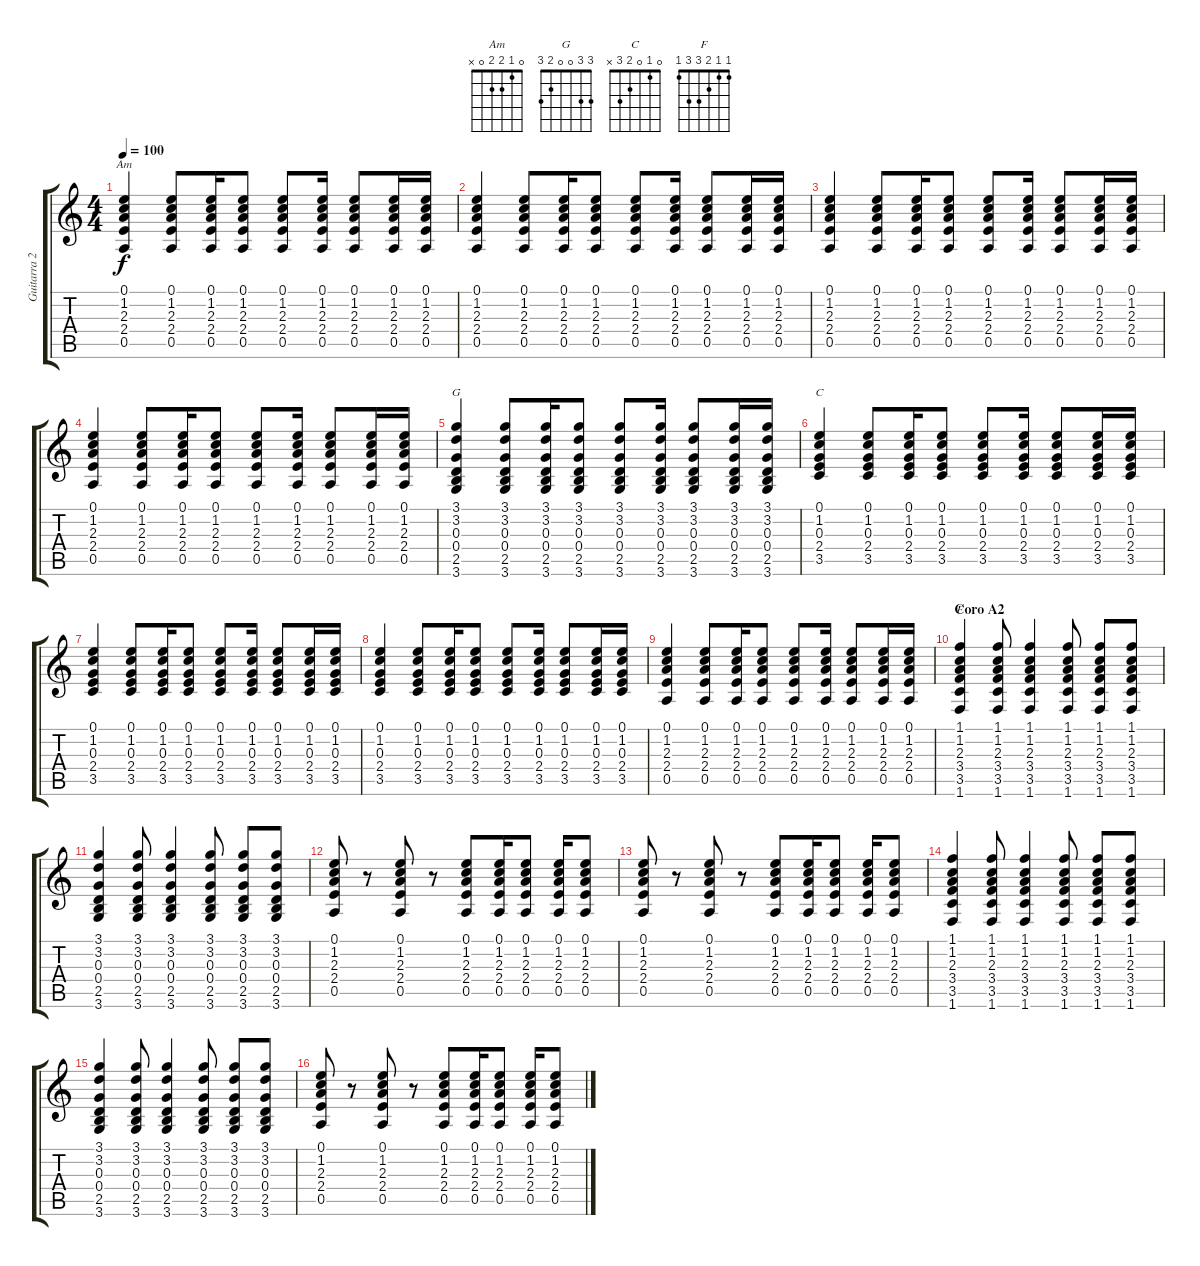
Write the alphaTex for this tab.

\track ("Guitarra 2" "Guitarra 2") {instrument acousticguitarsteel}
\staff {score tabs}
\tuning (E4 B3 G3 D3 A2 E2) {hide}
\chord ("Am" 0 1 2 2 0 x)
\chord ("G" 3 3 0 0 2 3)
\chord ("C" 0 1 0 2 3 x)
\chord ("F" 1 1 2 3 3 1)
\ts (4 4)
\tempo 100
\clef g2
\ks c
(0.1 1.2 2.3 2.4 0.5).4{ch "Am" dy f} (0.1 1.2 2.3 2.4 0.5).8 (0.1 1.2 2.3 2.4 0.5).16 (0.1 1.2 2.3 2.4 0.5).8 (0.1 1.2 2.3 2.4 0.5).8 (0.1 1.2 2.3 2.4 0.5).16 (0.1 1.2 2.3 2.4 0.5).8 (0.1 1.2 2.3 2.4 0.5).16 (0.1 1.2 2.3 2.4 0.5).16 |
(0.1 1.2 2.3 2.4 0.5).4 (0.1 1.2 2.3 2.4 0.5).8 (0.1 1.2 2.3 2.4 0.5).16 (0.1 1.2 2.3 2.4 0.5).8 (0.1 1.2 2.3 2.4 0.5).8 (0.1 1.2 2.3 2.4 0.5).16 (0.1 1.2 2.3 2.4 0.5).8 (0.1 1.2 2.3 2.4 0.5).16 (0.1 1.2 2.3 2.4 0.5).16 |
(0.1 1.2 2.3 2.4 0.5).4 (0.1 1.2 2.3 2.4 0.5).8 (0.1 1.2 2.3 2.4 0.5).16 (0.1 1.2 2.3 2.4 0.5).8 (0.1 1.2 2.3 2.4 0.5).8 (0.1 1.2 2.3 2.4 0.5).16 (0.1 1.2 2.3 2.4 0.5).8 (0.1 1.2 2.3 2.4 0.5).16 (0.1 1.2 2.3 2.4 0.5).16 |
(0.1 1.2 2.3 2.4 0.5).4 (0.1 1.2 2.3 2.4 0.5).8 (0.1 1.2 2.3 2.4 0.5).16 (0.1 1.2 2.3 2.4 0.5).8 (0.1 1.2 2.3 2.4 0.5).8 (0.1 1.2 2.3 2.4 0.5).16 (0.1 1.2 2.3 2.4 0.5).8 (0.1 1.2 2.3 2.4 0.5).16 (0.1 1.2 2.3 2.4 0.5).16 |
(3.1 3.2 0.3 0.4 2.5 3.6).4{ch "G"} (3.1 3.2 0.3 0.4 2.5 3.6).8 (3.1 3.2 0.3 0.4 2.5 3.6).16 (3.1 3.2 0.3 0.4 2.5 3.6).8 (3.1 3.2 0.3 0.4 2.5 3.6).8 (3.1 3.2 0.3 0.4 2.5 3.6).16 (3.1 3.2 0.3 0.4 2.5 3.6).8 (3.1 3.2 0.3 0.4 2.5 3.6).16 (3.1 3.2 0.3 0.4 2.5 3.6).16 |
(0.1 1.2 0.3 2.4 3.5).4{ch "C"} (0.1 1.2 0.3 2.4 3.5).8 (0.1 1.2 0.3 2.4 3.5).16 (0.1 1.2 0.3 2.4 3.5).8 (0.1 1.2 0.3 2.4 3.5).8 (0.1 1.2 0.3 2.4 3.5).16 (0.1 1.2 0.3 2.4 3.5).8 (0.1 1.2 0.3 2.4 3.5).16 (0.1 1.2 0.3 2.4 3.5).16 |
(0.1 1.2 0.3 2.4 3.5).4 (0.1 1.2 0.3 2.4 3.5).8 (0.1 1.2 0.3 2.4 3.5).16 (0.1 1.2 0.3 2.4 3.5).8 (0.1 1.2 0.3 2.4 3.5).8 (0.1 1.2 0.3 2.4 3.5).16 (0.1 1.2 0.3 2.4 3.5).8 (0.1 1.2 0.3 2.4 3.5).16 (0.1 1.2 0.3 2.4 3.5).16 |
(0.1 1.2 0.3 2.4 3.5).4 (0.1 1.2 0.3 2.4 3.5).8 (0.1 1.2 0.3 2.4 3.5).16 (0.1 1.2 0.3 2.4 3.5).8 (0.1 1.2 0.3 2.4 3.5).8 (0.1 1.2 0.3 2.4 3.5).16 (0.1 1.2 0.3 2.4 3.5).8 (0.1 1.2 0.3 2.4 3.5).16 (0.1 1.2 0.3 2.4 3.5).16 |
(0.1 1.2 2.3 2.4 0.5).4 (0.1 1.2 2.3 2.4 0.5).8 (0.1 1.2 2.3 2.4 0.5).16 (0.1 1.2 2.3 2.4 0.5).8 (0.1 1.2 2.3 2.4 0.5).8 (0.1 1.2 2.3 2.4 0.5).16 (0.1 1.2 2.3 2.4 0.5).8 (0.1 1.2 2.3 2.4 0.5).16 (0.1 1.2 2.3 2.4 0.5).16 |
\section ("" "Coro A2")
(1.1 1.2 2.3 3.4 3.5 1.6).4{ch "F"} (1.1 1.2 2.3 3.4 3.5 1.6).8 (1.1 1.2 2.3 3.4 3.5 1.6).4 (1.1 1.2 2.3 3.4 3.5 1.6).8 (1.1 1.2 2.3 3.4 3.5 1.6).8 (1.1 1.2 2.3 3.4 3.5 1.6).8 |
(3.1 3.2 0.3 0.4 2.5 3.6).4 (3.1 3.2 0.3 0.4 2.5 3.6).8 (3.1 3.2 0.3 0.4 2.5 3.6).4 (3.1 3.2 0.3 0.4 2.5 3.6).8 (3.1 3.2 0.3 0.4 2.5 3.6).8 (3.1 3.2 0.3 0.4 2.5 3.6).8 |
(0.1 1.2 2.3 2.4 0.5).8 r.8 (0.1 1.2 2.3 2.4 0.5).8 r.8 (0.1 1.2 2.3 2.4 0.5).8 (0.1 1.2 2.3 2.4 0.5).16 (0.1 1.2 2.3 2.4 0.5).8 (0.1 1.2 2.3 2.4 0.5).16 (0.1 1.2 2.3 2.4 0.5).8 |
(0.1 1.2 2.3 2.4 0.5).8 r.8 (0.1 1.2 2.3 2.4 0.5).8 r.8 (0.1 1.2 2.3 2.4 0.5).8 (0.1 1.2 2.3 2.4 0.5).16 (0.1 1.2 2.3 2.4 0.5).8 (0.1 1.2 2.3 2.4 0.5).16 (0.1 1.2 2.3 2.4 0.5).8 |
(1.1 1.2 2.3 3.4 3.5 1.6).4 (1.1 1.2 2.3 3.4 3.5 1.6).8 (1.1 1.2 2.3 3.4 3.5 1.6).4 (1.1 1.2 2.3 3.4 3.5 1.6).8 (1.1 1.2 2.3 3.4 3.5 1.6).8 (1.1 1.2 2.3 3.4 3.5 1.6).8 |
(3.1 3.2 0.3 0.4 2.5 3.6).4 (3.1 3.2 0.3 0.4 2.5 3.6).8 (3.1 3.2 0.3 0.4 2.5 3.6).4 (3.1 3.2 0.3 0.4 2.5 3.6).8 (3.1 3.2 0.3 0.4 2.5 3.6).8 (3.1 3.2 0.3 0.4 2.5 3.6).8 |
(0.1 1.2 2.3 2.4 0.5).8 r.8 (0.1 1.2 2.3 2.4 0.5).8 r.8 (0.1 1.2 2.3 2.4 0.5).8 (0.1 1.2 2.3 2.4 0.5).16 (0.1 1.2 2.3 2.4 0.5).8 (0.1 1.2 2.3 2.4 0.5).16 (0.1 1.2 2.3 2.4 0.5).8
